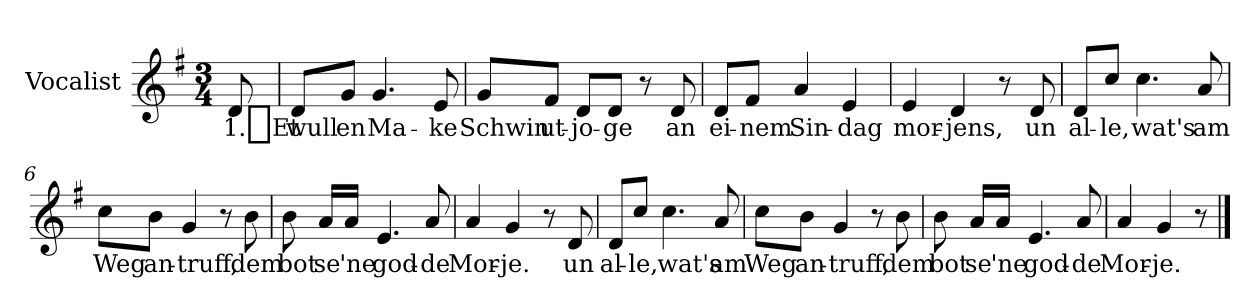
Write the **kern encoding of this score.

**kern	**text
*part1	*part1
*staff1	*staff1
*I"Vocalist	*
*k[f#]	*
*G:	*
*M3/4	*
=	=
8d	1._Et
=1	=1
8dL	wull
8gJ	en
4.g	Ma-
8e	-ke
=2	=2
8gL	Schwin
8f#J	ut-
8dL	-jo-
8dJ	-ge
8r	.
8d	an
=3	=3
8dL	ei-
8f#J	-nem
4a	Sin-
4e	-dag
=4	=4
4e	mor-
4d	-jens,
8r	.
8d	un
=5	=5
8dL	al-
8ccJ	-le,
4.cc	wat's
8a	am
=6	=6
8ccL	Weg
8bJ	an-
4g	-truff,
8r	.
8b	dem
=7	=7
8b	bot
16aLL	se
16aJJ	'ne
4.e	god-
8a	-de
=8	=8
4a	Mor-
4g	-je.
8r	.
8d	un
=9	=9
8dL	al-
8ccJ	-le,
4.cc	wat's
8a	am
=10	=10
8ccL	Weg
8bJ	an-
4g	-truff,
8r	.
8b	dem
=11	=11
8b	bot
16aLL	se
16aJJ	'ne
4.e	god-
8a	-de
=12	=12
4a	Mor-
4g	-je.
8r	.
==	==
*-	*-
